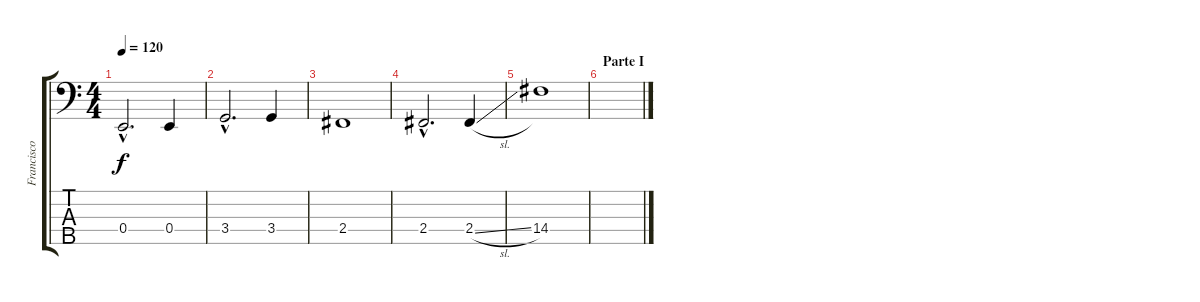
\track ("Francisco Fidalgo (Bajo)" "Francisco ") {instrument electricbassfinger}
\staff {score tabs}
\tuning (G2 D2 A1 E1 B0) {hide}
\ts (4 4)
\tempo 120
\clef f4
\ks c
0.4{hac}.2{d dy f} 0.4.4 |
3.4{hac}.2{d} 3.4.4 |
2.4.1 |
2.4{hac}.2{d} 2.4{sl}.4 |
14.4.1 |
\section ("" "Parte I ")
